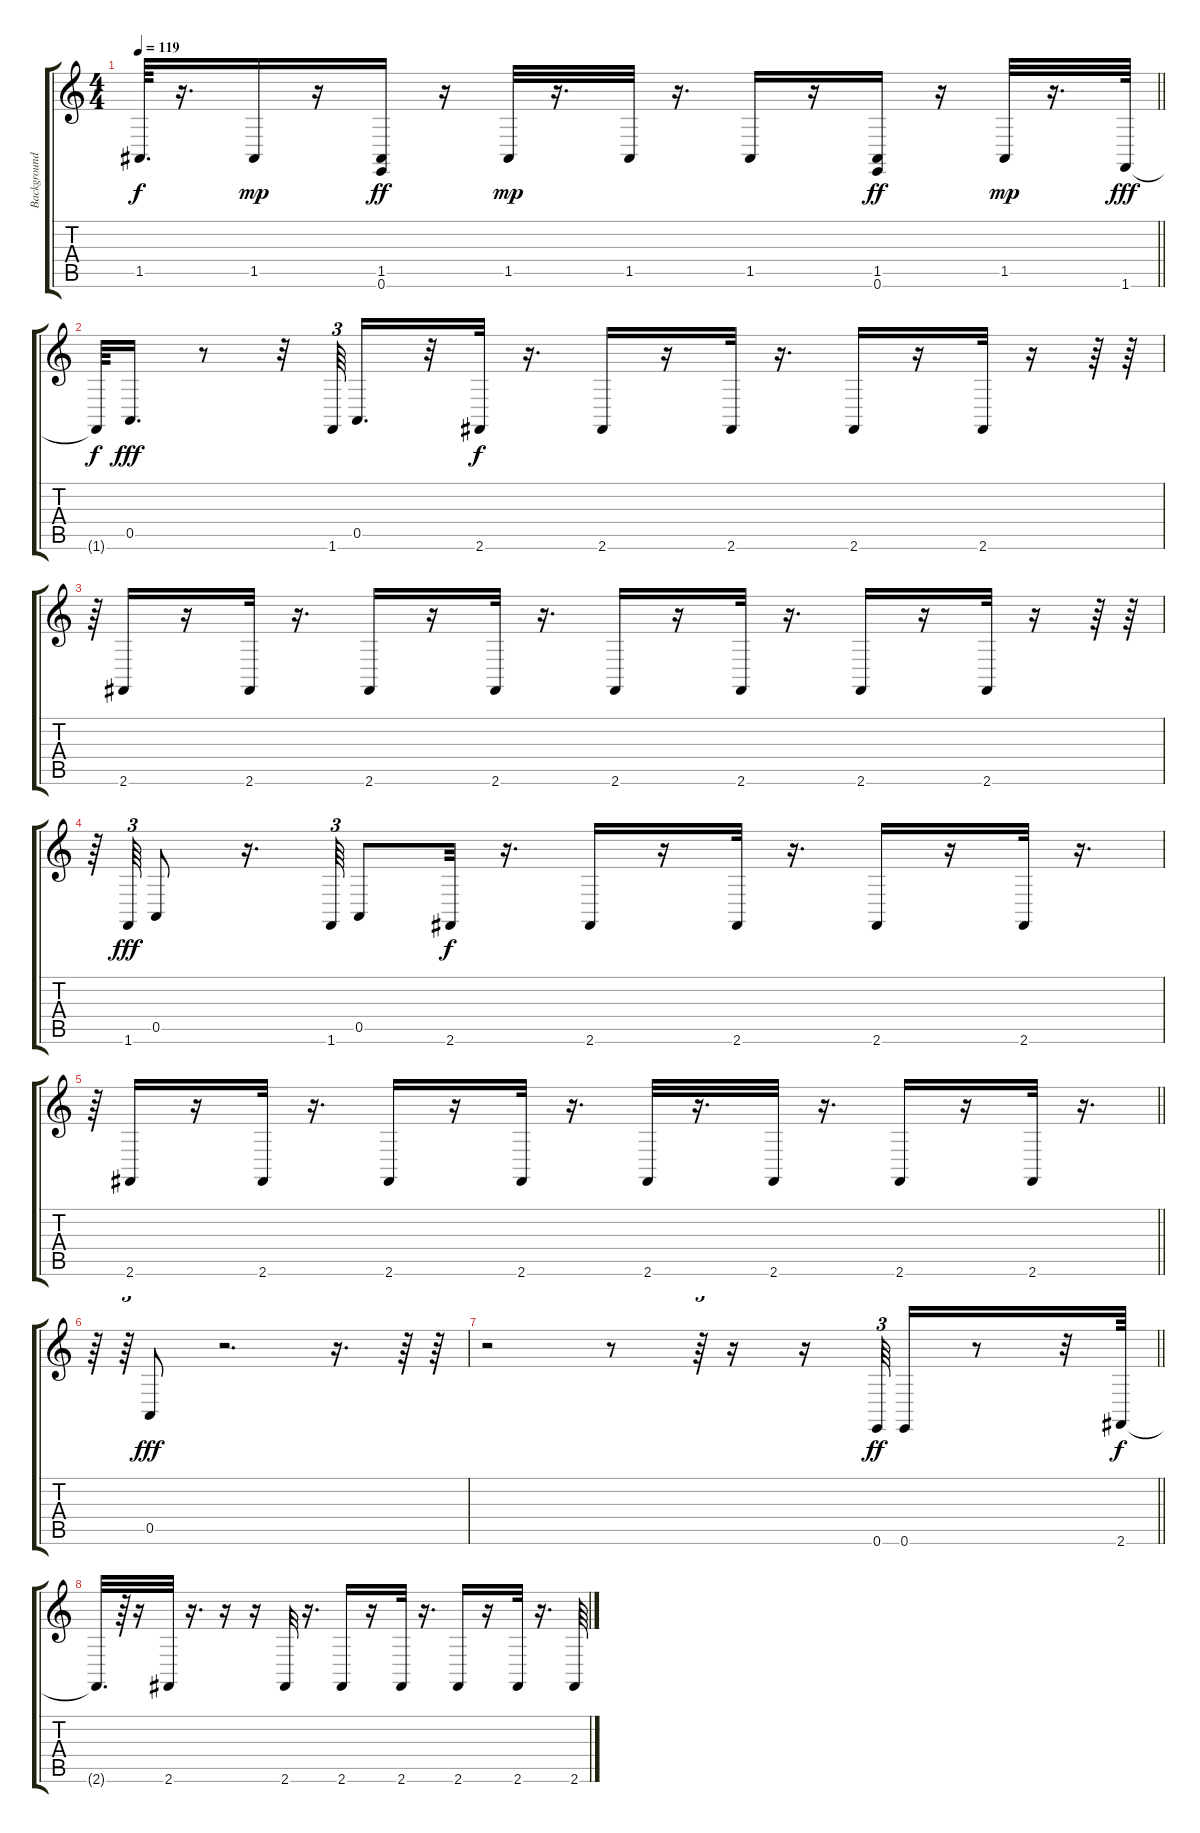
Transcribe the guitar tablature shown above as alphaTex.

\track ("Background 1" "Background") {instrument acousticgrandpiano}
\staff {score tabs}
\tuning (E4 B3 G3 D3 A2 E2) {hide}
\ts (4 4)
\tempo 119
\clef g2
\barLineRight lightlight
\ks c
1.5{t}.64{d dy f} r.16{d} 1.5.16{dy mp} r.16 (1.5 0.6).16{dy ff} r.16 1.5.32{dy mp} r.16{d} 1.5.32 r.16{d} 1.5.16 r.16 (1.5 0.6).16{dy ff} r.16 1.5.32{dy mp} r.16{d} 1.6.64{dy fff} |
1.6{t}.64{dy f} 0.5.16{d dy fff} r.8 r.32 1.6.64{tu (3 2)} 0.5.16{d} r.32 2.6.32{dy f} r.16{d} 2.6.16 r.16 2.6.32 r.16{d} 2.6.16 r.16 2.6.32 r.16 r.64 r.64 |
r.64{tu (5 4)} 2.6.16 r.16 2.6.32 r.16{d} 2.6.16 r.16 2.6.32 r.16{d} 2.6.16 r.16 2.6.32 r.16{d} 2.6.16 r.16 2.6.32 r.16 r.64 r.64 |
r.64{tu (5 4)} 1.6.64{tu (3 2) dy fff} 0.5.8 r.16{d} 1.6.64{tu (3 2)} 0.5.8 2.6.32{dy f} r.16{d} 2.6.16 r.16 2.6.32 r.16{d} 2.6.16 r.16 2.6.32 r.16{d} |
\barLineRight lightlight
r.64 2.6.16 r.16 2.6.32 r.16{d} 2.6.16 r.16 2.6.32 r.16{d} 2.6.32 r.16{d} 2.6.32 r.16{d} 2.6.16 r.16 2.6.32 r.16{d} |
r.64 r.64{tu (3 2)} 0.5.8{dy fff} r.2{d} r.16{d} r.64 r.64 |
\barLineRight lightlight
r.2 r.8 r.64{tu (5 4)} r.16 r.16 0.6.64{tu (3 2) dy ff} 0.6.16 r.8 r.32 2.6.64{dy f} |
2.6{t}.32{d} r.64 r.16 2.6.32 r.16{d} r.16 r.16 2.6.32 r.16{d} 2.6.16 r.16 2.6.32 r.16{d} 2.6.16 r.16 2.6.32 r.16{d} 2.6.64
